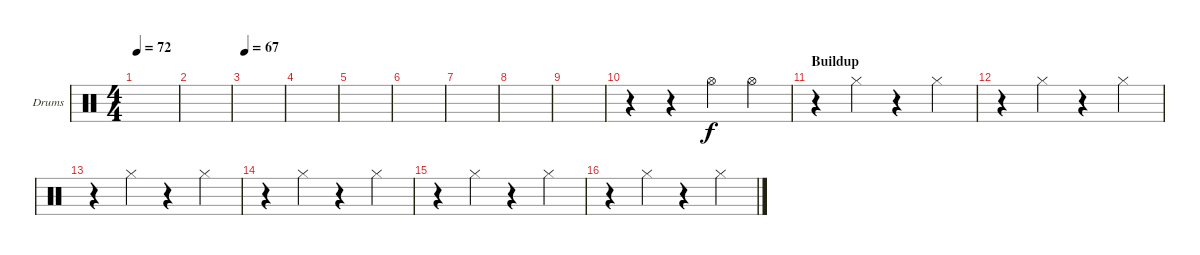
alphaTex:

\bracketExtendMode groupsimilarinstruments
\firstSystemTrackNameOrientation horizontal
\otherSystemsTrackNameOrientation horizontal
\track ("Drumkit" "Drums") {instrument percussion}
\staff {score}
\articulation defaults
\ts (4 4)
\tempo 72
\clef neutral
\ks c
|
|
\tempo 67
|
|
|
|
|
|
|
r.4 r.4 "Hi-Hat (open)".4 "Hi-Hat (open)".4 |
\section ("" "Buildup")
r.4 "Hi-Hat (closed)".4 r.4 "Hi-Hat (closed)".4 |
r.4 "Hi-Hat (closed)".4 r.4 "Hi-Hat (closed)".4 |
r.4 "Hi-Hat (closed)".4 r.4 "Hi-Hat (closed)".4 |
r.4 "Hi-Hat (closed)".4 r.4 "Hi-Hat (closed)".4 |
r.4 "Hi-Hat (closed)".4 r.4 "Hi-Hat (closed)".4 |
r.4 "Hi-Hat (closed)".4 r.4 "Hi-Hat (closed)".4
